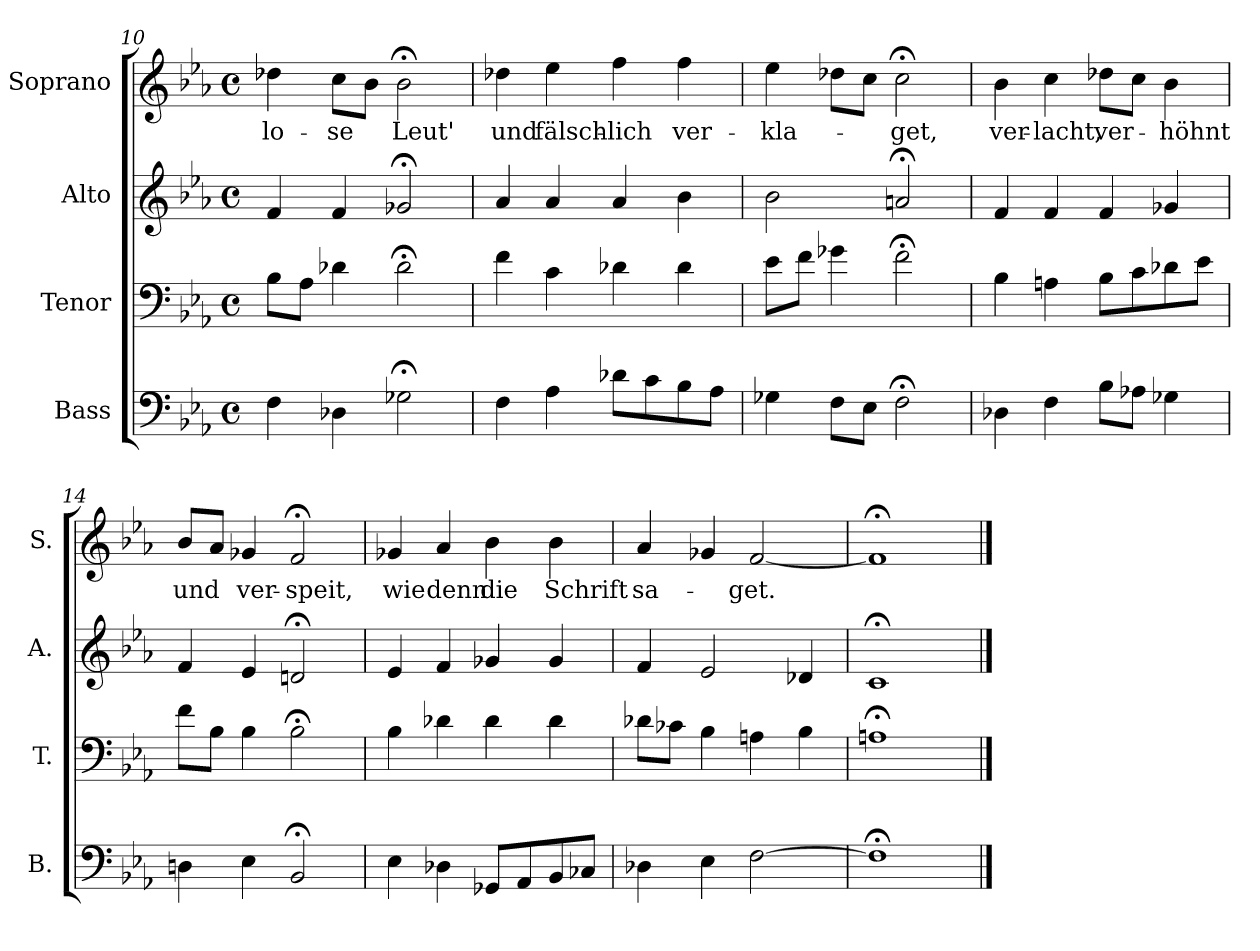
**kern	**kern	**kern	**kern	**text
*part4	*part3	*part2	*part1	*part1
*staff4	*staff3	*staff2	*staff1	*staff1
*I"Bass	*I"Tenor	*I"Alto	*I"Soprano	*
*I'B.	*I'T.	*I'A.	*I'S.	*
*clefF4	*clefF4	*clefG2	*clefG2	*
*k[b-e-a-]	*k[b-e-a-]	*k[b-e-a-]	*k[b-e-a-]	*
*E-:	*E-:	*E-:	*c:	*
*M4/4	*M4/4	*M4/4	*M4/4	*
*met(c)	*met(c)	*met(c)	*met(c)	*
=10	=10	=10	=10	=10
!	!	!	!	!LO:LY:b
4F\	8B-\L	4f/	4dd-X\	-lo-
.	8A-\J	.	.	.
!	!	!	!	!LO:LY:b
4D-X\	4d-X\	4f/	8cc\L	-se
.	.	.	8b-\J	.
!	!	!	!	!LO:LY:b
2G-X;<\	2d-;<\	2g-X;</	2b-;<\	Leut'
!!LO:LB:g=z
=11	=11	=11	=11	=11
!	!	!	!	!LO:LY:b
4F\	4f\	4a-/	4dd-X\	und
!	!	!	!	!LO:LY:b
4A-\	4c\	4a-/	4ee-\	fälsch-
!	!	!	!	!LO:LY:b
8d-X\L	4d-X\	4a-/	4ff\	-lich
8c\	.	.	.	.
!	!	!	!	!LO:LY:b
8B-\	4d-\	4b-\	4ff\	ver-
8A-\J	.	.	.	.
!!LO:PB:g=z
=12	=12	=12	=12	=12
!	!	!	!	!LO:LY:b
4G-X\	8e-\L	2b-\	4ee-\	-kla-
.	8f\J	.	.	.
8F\L	4g-X\	.	8dd-X\L	.
8E-\J	.	.	8cc\J	.
!	!	!	!	!LO:LY:b
2F;<\	2f;<\	2an;</	2cc;<\	-get,
=13	=13	=13	=13	=13
!	!	!	!	!LO:LY:b
4D-X\	4B-\	4f/	4b-\	ver-
!	!	!	!	!LO:LY:b
4F\	4An\	4f/	4cc\	-lacht,
!	!	!	!	!LO:LY:b
8B-\L	8B-\L	4f/	8dd-X\L	ver-
8A-X\J	8c\	.	8cc\J	.
!	!	!	!	!LO:LY:b
4G-X\	8d-X\	4g-X/	4b-\	-höhnt
.	8e-\J	.	.	.
=14	=14	=14	=14	=14
!	!	!	!	!LO:LY:b
4Dn\	8f\L	4f/	8b-/L	und
.	8B-\J	.	8a-/J	.
!	!	!	!	!LO:LY:b
4E-\	4B-\	4e-/	4g-X/	ver-
!	!	!	!	!LO:LY:b
2BB-;</	2B-;<\	2dn;</	2f;</	-speit,
=15	=15	=15	=15	=15
!	!	!	!	!LO:LY:b
4E-\	4B-\	4e-/	4g-X/	wie
!	!	!	!	!LO:LY:b
4D-X\	4d-X\	4f/	4a-/	denn
!	!	!	!	!LO:LY:b
8GG-X/L	4d-\	4g-X/	4b-\	die
8AA-/	.	.	.	.
!	!	!	!	!LO:LY:b
8BB-/	4d-\	4g-/	4b-\	Schrift
8C-X/J	.	.	.	.
=16	=16	=16	=16	=16
!	!	!	!	!LO:LY:b
4D-X\	8d-X\L	4f/	4a-/	sa-
.	8c-X\J	.	.	.
4E-\	4B-\	2e-/	4g-X/	.
!	!	!	!	!LO:LY:b
[2F\	4An\	.	[2f/	get.
.	4B-\	4d-X/	.	.
=17	=17	=17	=17	=17
1F;<]	1An;<	1c;<	1f;<]	.
==	==	==	==	==
*-	*-	*-	*-	*-
